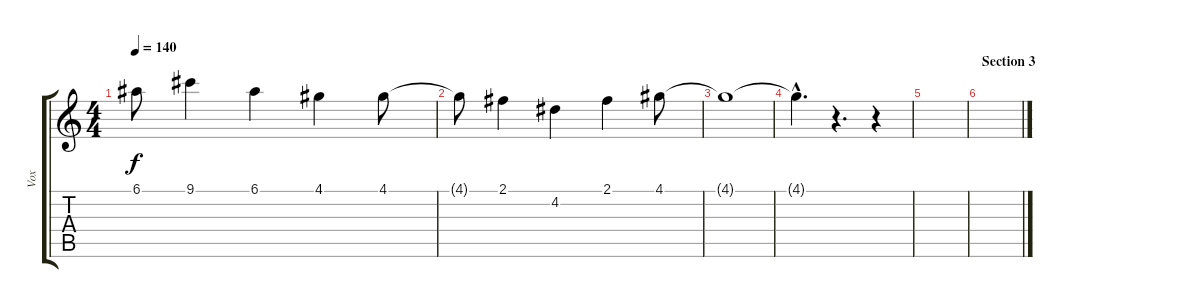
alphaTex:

\track ("Vox" "Vox") {instrument distortionguitar}
\staff {score tabs}
\tuning (E4 B3 G3 D3 A2 E2) {hide}
\ts (4 4)
\tempo 140
\clef g2
\ks c
6.1{t}.8{dy f} 9.1.4 6.1.4 4.1.4 4.1.8 |
4.1{t}.8 2.1.4 4.2.4 2.1.4 4.1.8 |
4.1{t}.1 |
4.1{hac t}.4{d} r.4{d} r.4 |
|
\section ("" "Section 3")
